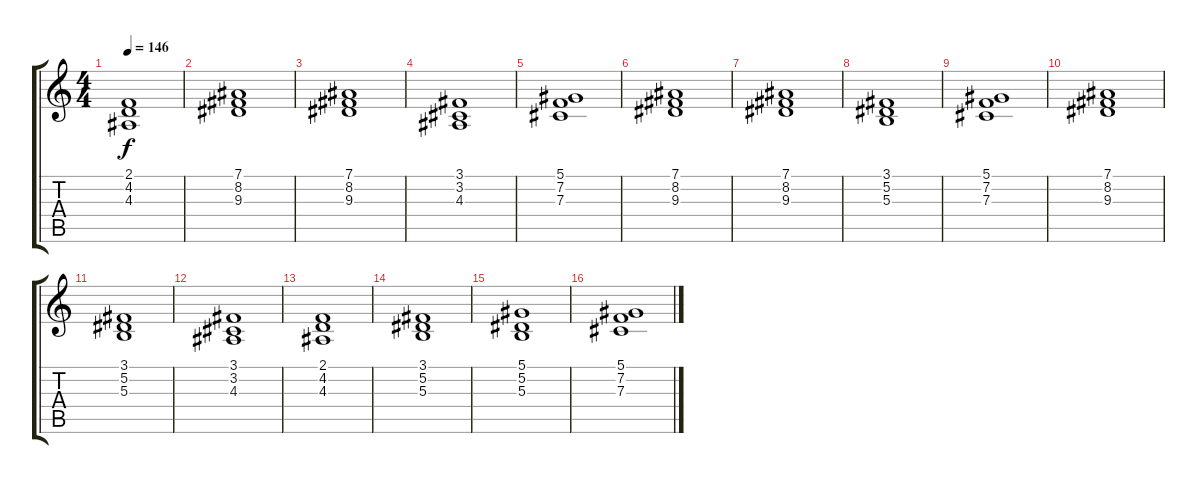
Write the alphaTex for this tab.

\track "" {instrument stringensemble1}
\staff {score tabs}
\tuning (Eb4 Bb3 Gb3 Db3 Ab2 Eb2) {hide}
\ts (4 4)
\tempo 146
\clef g2
\ks c
(2.1 4.2 4.3).1{dy f} |
(7.1 8.2 9.3).1 |
(7.1 8.2 9.3).1 |
(3.1 3.2 4.3).1 |
(5.1 7.2 7.3).1 |
(7.1 8.2 9.3).1 |
(7.1 8.2 9.3).1 |
(3.1 5.2 5.3).1 |
(5.1 7.2 7.3).1 |
(7.1 8.2 9.3).1 |
(3.1 5.2 5.3).1 |
(3.1 3.2 4.3).1 |
(2.1 4.2 4.3).1 |
(3.1 5.2 5.3).1 |
(5.1 5.2 5.3).1 |
(5.1 7.2 7.3).1
